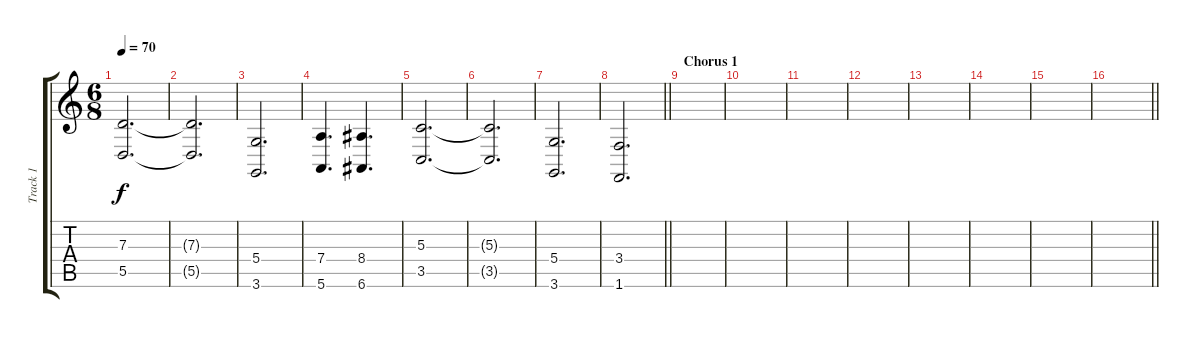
\track ("Track 1" "Track 1") {instrument acousticgrandpiano}
\staff {score tabs}
\tuning (E4 B3 G3 D3 A2 E2) {hide}
\ts (6 8)
\tempo 70
\clef g2
\ks c
(7.3 5.5).2{d dy f} |
(7.3{t} 5.5{t}).2{d} |
(5.4 3.6).2{d} |
(7.4 5.6).4{d} (8.4 6.6).4{d} |
(5.3 3.5).2{d} |
(5.3{t} 3.5{t}).2{d} |
(5.4 3.6).2{d} |
\barLineRight lightlight
(3.4 1.6).2{d} |
\section ("" "Chorus 1")
|
|
|
|
|
|
|
\barLineRight lightlight
